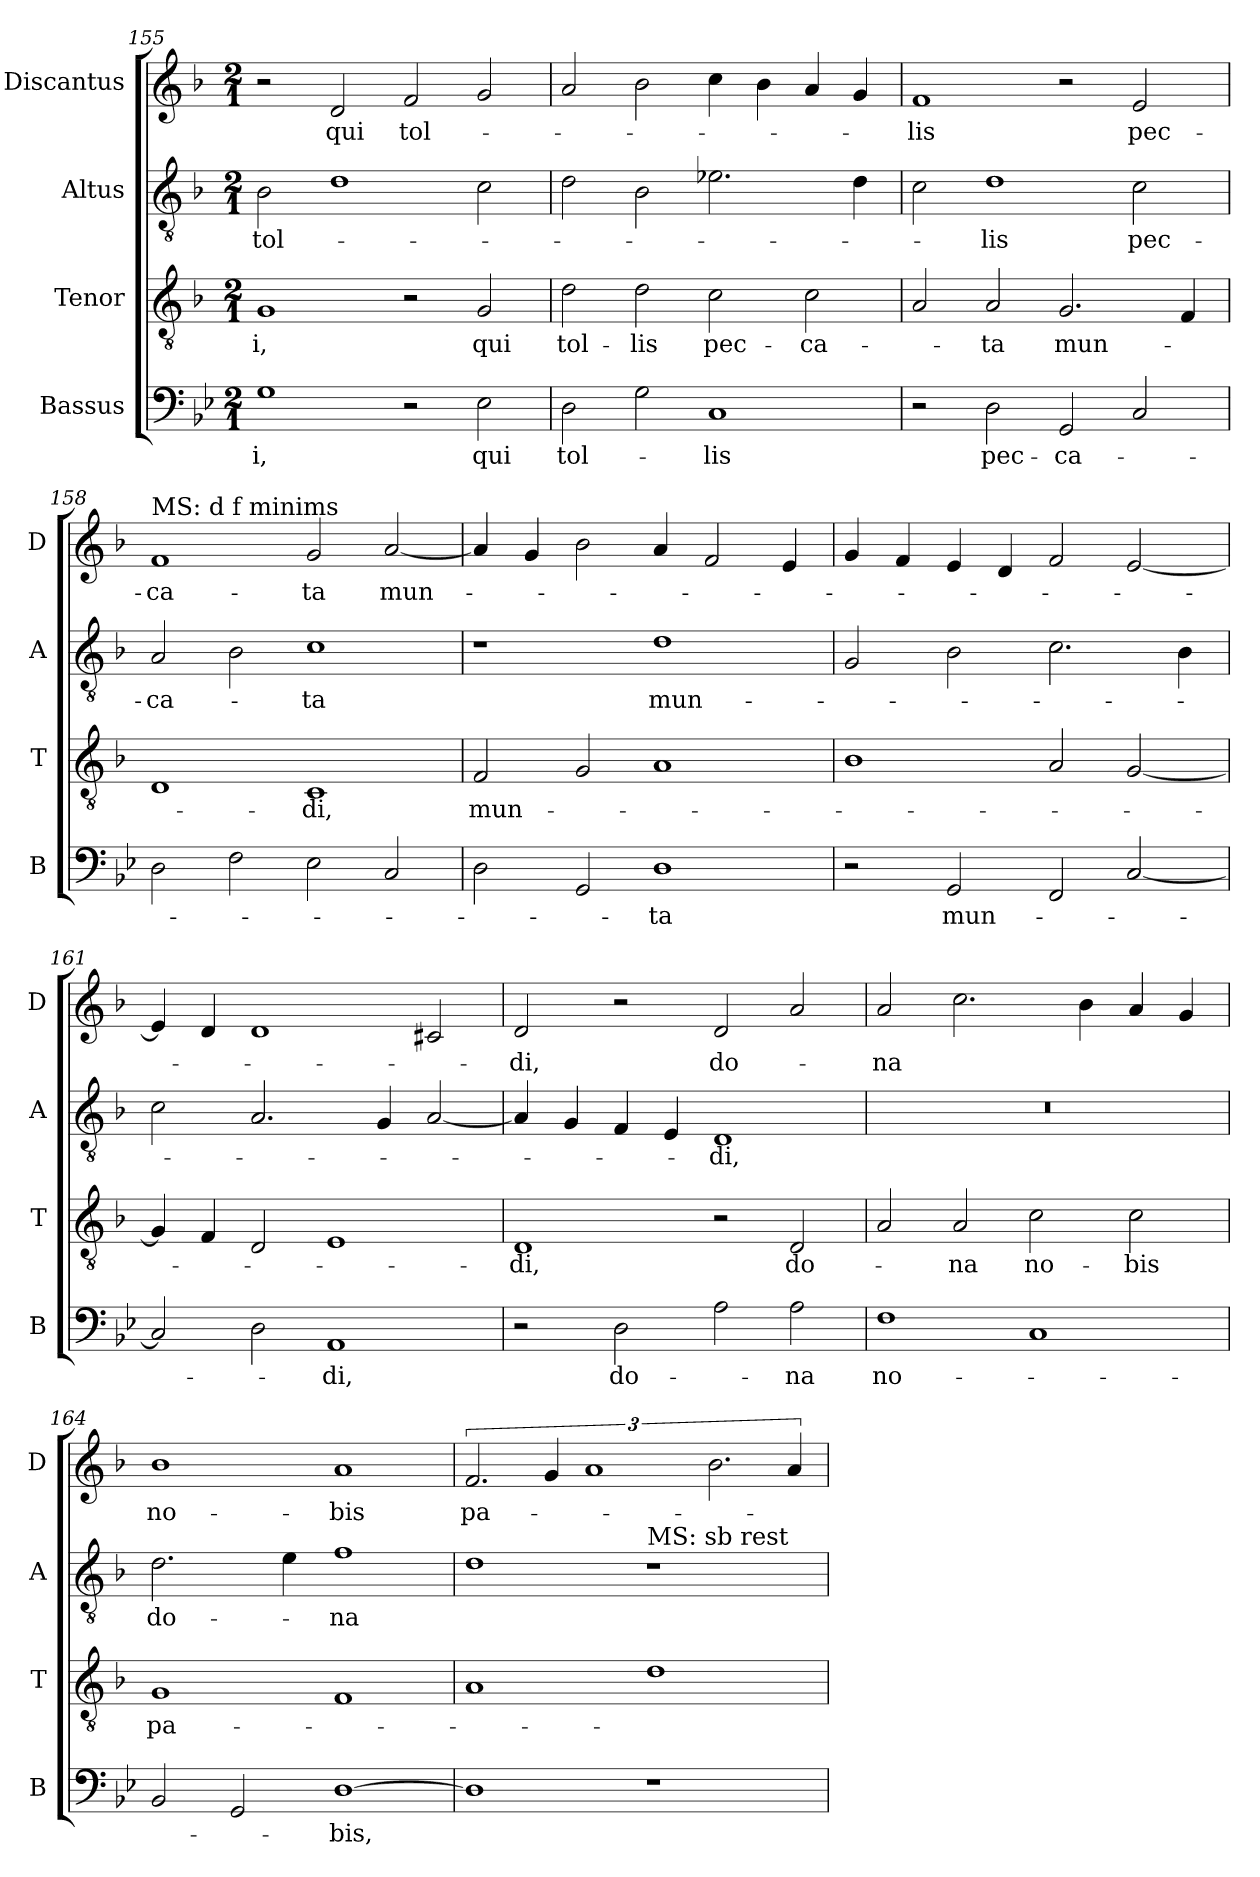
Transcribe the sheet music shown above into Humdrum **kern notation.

**kern	**text	**kern	**text	**kern	**text	**kern	**text
*part4	*part4	*part3	*part3	*part2	*part2	*part1	*part1
*staff4	*staff4	*staff3	*staff3	*staff2	*staff2	*staff1	*staff1
*I"Bassus	*	*I"Tenor	*	*I"Altus	*	*I"Discantus	*
*I'B	*	*I'T	*	*I'A	*	*I'D	*
*clefF4	*	*clefGv2	*	*clefGv2	*	*clefG2	*
*k[b-e-]	*	*k[b-]	*	*k[b-]	*	*k[b-]	*
*M2/1	*	*M2/1	*	*M2/1	*	*M2/1	*
=155	=155	=155	=155	=155	=155	=155	=155
1G	-i,	1G	-i,	2B-	tol-	2r	.
.	.	.	.	1d	.	2d	qui
2r	.	2r	.	.	.	2f	tol-
2E-	qui	2G	qui	2c	.	2g	.
=156	=156	=156	=156	=156	=156	=156	=156
2D	tol-	2d	tol-	2d	.	2a	.
2G	.	2d	-lis	2B-	.	2b-	.
1C	-lis	2c	pec-	2.e-X	.	4cc	.
.	.	.	.	.	.	4b-	.
.	.	2c	-ca-	.	.	4a	.
.	.	.	.	4d	.	4g	.
=157	=157	=157	=157	=157	=157	=157	=157
2r	.	2A	.	2c	.	1f	-lis
2D	pec-	2A	-ta	1d	-lis	.	.
2GG	-ca-	2.G	mun-	.	.	2r	.
2C	.	.	.	2c	pec-	2e	pec-
.	.	4F	.	.	.	.	.
=158	=158	=158	=158	=158	=158	=158	=158
!	!	!	!	!	!	!LO:TX:a:t=MS&colon; d f minims	!
2D	.	1D	.	2A	-ca-	1f	-ca-
2F	.	.	.	2B-	.	.	.
2E-	.	1C	-di,	1c	-ta	2g	-ta
2C	.	.	.	.	.	[2a	mun-
=159	=159	=159	=159	=159	=159	=159	=159
2D	.	2F	mun-	1r	.	4a]	.
.	.	.	.	.	.	4g	.
2GG	.	2G	.	.	.	2b-	.
1D	-ta	1A	.	1d	mun-	4a	.
.	.	.	.	.	.	2f	.
.	.	.	.	.	.	4e	.
=160	=160	=160	=160	=160	=160	=160	=160
2r	.	1B-	.	2G	.	4g	.
.	.	.	.	.	.	4f	.
2GG	mun-	.	.	2B-	.	4e	.
.	.	.	.	.	.	4d	.
2FF	.	2A	.	2.c	.	2f	.
[2C	.	[2G	.	.	.	[2e	.
.	.	.	.	4B-	.	.	.
=161	=161	=161	=161	=161	=161	=161	=161
2C]	.	4G]	.	2c	.	4e]	.
.	.	4F	.	.	.	4d	.
2D	.	2D	.	2.A	.	1d	.
1AA	-di,	1E	.	.	.	.	.
.	.	.	.	4G	.	.	.
.	.	.	.	[2A	.	2c#X	.
=162	=162	=162	=162	=162	=162	=162	=162
2r	.	1D	-di,	4A]	.	2d	-di,
.	.	.	.	4G	.	.	.
2D	do-	.	.	4F	.	2r	.
.	.	.	.	4E	.	.	.
2A	.	2r	.	1D	-di,	2d	do-
2A	-na	2D	do-	.	.	2a	.
=163	=163	=163	=163	=163	=163	=163	=163
1F	no-	2A	.	0r	.	2a	-na
.	.	2A	-na	.	.	2.cc	.
1C	.	2c	no-	.	.	.	.
.	.	.	.	.	.	4b-	.
.	.	2c	-bis	.	.	4a	.
.	.	.	.	.	.	4g	.
=164	=164	=164	=164	=164	=164	=164	=164
2BB-	.	1G	pa-	2.d	do-	1b-	no-
2GG	.	.	.	.	.	.	.
.	.	.	.	4e	.	.	.
[1D	-bis,	1F	.	1f	-na	1a	-bis
=165	=165	=165	=165	=165	=165	=165	=165
1D]	.	1A	.	1d	.	3.f	pa-
.	.	.	.	.	.	6g	.
.	.	.	.	.	.	3%2a	.
!	!	!	!	!LO:TX:a:t=MS&colon; sb rest	!	!	!
1r	.	1d	.	1r	.	.	.
.	.	.	.	.	.	3.b-	.
.	.	.	.	.	.	6a	.
=	=	=	=	=	=	=	=
*-	*-	*-	*-	*-	*-	*-	*-
